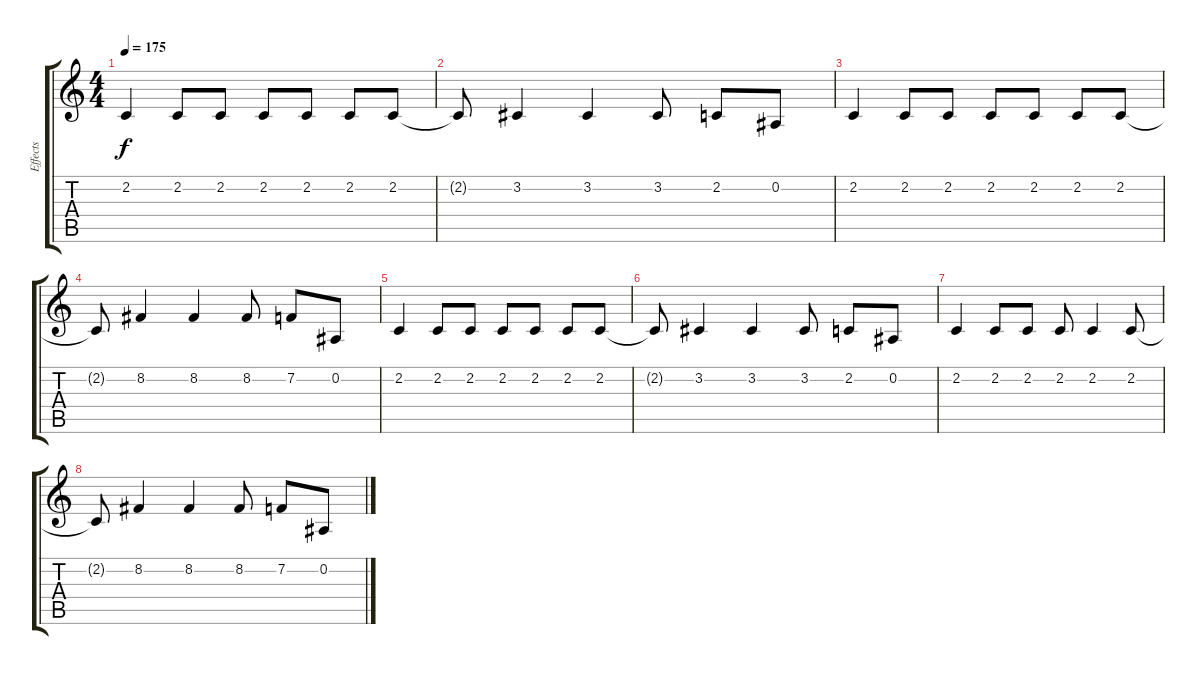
\track ("Effects" "Effects") {instrument acousticgrandpiano}
\staff {score tabs}
\tuning (Eb4 Bb3 Gb3 Db3 Ab2 Eb2) {hide}
\ts (4 4)
\tempo 175
\clef g2
\ks c
2.2.4{dy f} 2.2.8 2.2.8 2.2.8 2.2.8 2.2.8 2.2.8 |
2.2{t}.8 3.2.4 3.2.4 3.2.8 2.2.8 0.2.8 |
2.2.4 2.2.8 2.2.8 2.2.8 2.2.8 2.2.8 2.2.8 |
2.2{t}.8 8.2.4 8.2.4 8.2.8 7.2.8 0.2.8 |
2.2.4 2.2.8 2.2.8 2.2.8 2.2.8 2.2.8 2.2.8 |
2.2{t}.8 3.2.4 3.2.4 3.2.8 2.2.8 0.2.8 |
2.2.4 2.2.8 2.2.8 2.2.8 2.2.4 2.2.8 |
2.2{t}.8 8.2.4 8.2.4 8.2.8 7.2.8 0.2.8
